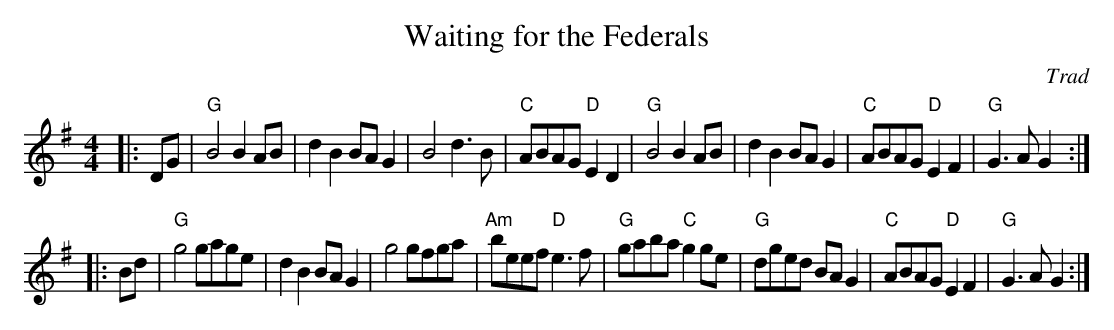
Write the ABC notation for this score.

X:1
T:Waiting for the Federals
C:Trad
M:4/4
L:1/8
K:G
|:DG|"G"B4 B2 AB|d2 B2 BA G2|B4 d3 B|"C"ABAG "D"E2 D2|\
"G"B4 B2 AB|d2 B2 BA G2|"C"ABAG "D"E2 F2|"G"G3 A G2:|*
|:Bd|"G"g4 gage|d2 B2 BA G2|g4 gfga|"Am"beef "D"e3 f|\
"G"gaba "C"g2 ge|"G"dged BA G2|"C"ABAG "D"E2 F2|"G"G3 A G2 :|**
